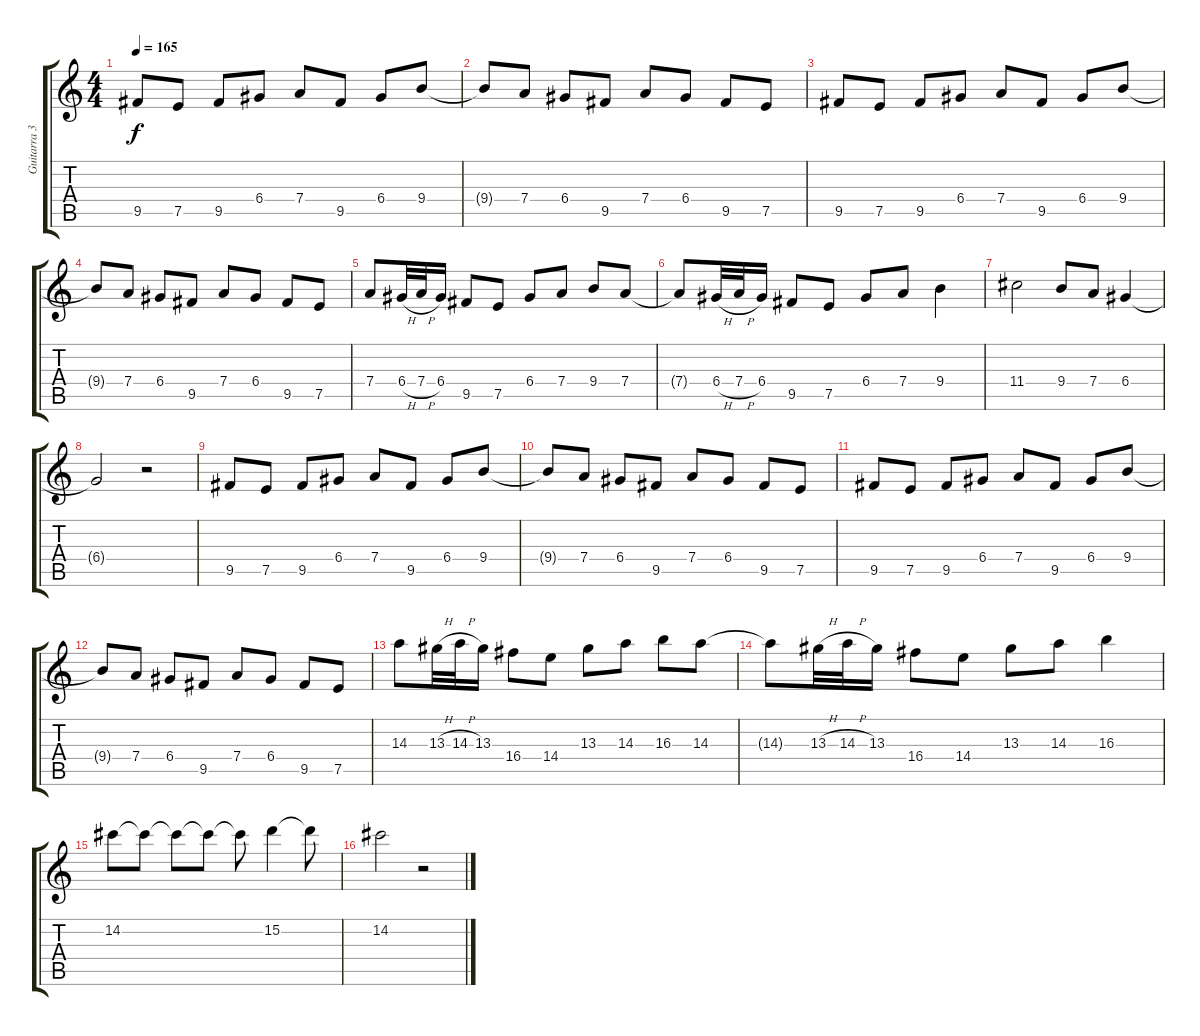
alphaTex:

\track ("Guitarra 3" "Guitarra 3") {instrument overdrivenguitar}
\staff {score tabs}
\tuning (E4 B3 G3 D3 A2 E2) {hide}
\ts (4 4)
\tempo 165
\clef g2
\ks c
9.5.8{dy f} 7.5.8 9.5.8 6.4.8 7.4.8 9.5.8 6.4.8 9.4.8 |
9.4{t}.8 7.4.8 6.4.8 9.5.8 7.4.8 6.4.8 9.5.8 7.5.8 |
9.5.8 7.5.8 9.5.8 6.4.8 7.4.8 9.5.8 6.4.8 9.4.8 |
9.4{t}.8 7.4.8 6.4.8 9.5.8 7.4.8 6.4.8 9.5.8 7.5.8 |
7.4.8 6.4{h}.32 7.4{h}.32 6.4.16 9.5.8 7.5.8 6.4.8 7.4.8 9.4.8 7.4.8 |
7.4{t}.8 6.4{h}.32 7.4{h}.32 6.4.16 9.5.8 7.5.8 6.4.8 7.4.8 9.4.4 |
11.4.2 9.4.8 7.4.8 6.4.4 |
6.4{t}.2 r.2 |
9.5.8 7.5.8 9.5.8 6.4.8 7.4.8 9.5.8 6.4.8 9.4.8 |
9.4{t}.8 7.4.8 6.4.8 9.5.8 7.4.8 6.4.8 9.5.8 7.5.8 |
9.5.8 7.5.8 9.5.8 6.4.8 7.4.8 9.5.8 6.4.8 9.4.8 |
9.4{t}.8 7.4.8 6.4.8 9.5.8 7.4.8 6.4.8 9.5.8 7.5.8 |
14.3.8 13.3{h}.32 14.3{h}.32 13.3.16 16.4.8 14.4.8 13.3.8 14.3.8 16.3.8 14.3.8 |
14.3{t}.8 13.3{h}.32 14.3{h}.32 13.3.16 16.4.8 14.4.8 13.3.8 14.3.8 16.3.4 |
14.2.8 14.2{t}.8 14.2{t}.8 14.2{t}.8 14.2{t}.8 15.2.4 15.2{t}.8 |
14.2.2 r.2
